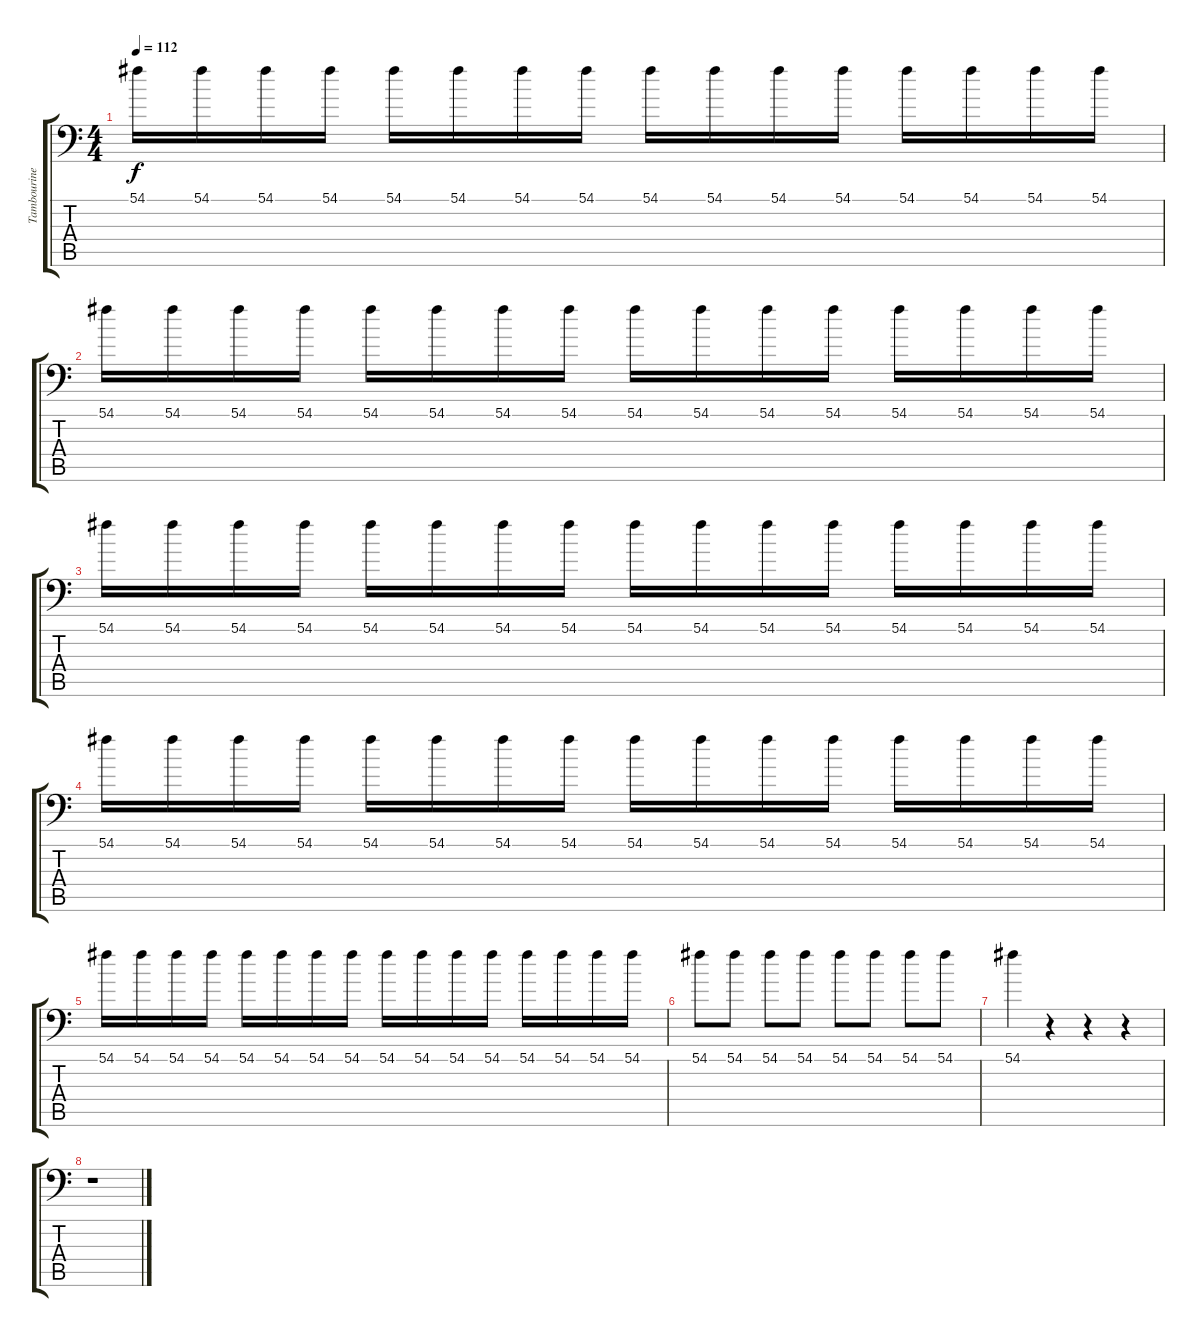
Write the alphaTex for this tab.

\track ("Tambourine" "Tambourine") {instrument acousticgrandpiano}
\staff {score tabs}
\tuning (C-1 C-1 C-1 C-1 C-1 C-1) {hide}
\ts (4 4)
\tempo 112
\clef f4
\ks c
54.1.16{dy f} 54.1.16 54.1.16 54.1.16 54.1.16 54.1.16 54.1.16 54.1.16 54.1.16 54.1.16 54.1.16 54.1.16 54.1.16 54.1.16 54.1.16 54.1.16 |
54.1.16 54.1.16 54.1.16 54.1.16 54.1.16 54.1.16 54.1.16 54.1.16 54.1.16 54.1.16 54.1.16 54.1.16 54.1.16 54.1.16 54.1.16 54.1.16 |
54.1.16 54.1.16 54.1.16 54.1.16 54.1.16 54.1.16 54.1.16 54.1.16 54.1.16 54.1.16 54.1.16 54.1.16 54.1.16 54.1.16 54.1.16 54.1.16 |
54.1.16 54.1.16 54.1.16 54.1.16 54.1.16 54.1.16 54.1.16 54.1.16 54.1.16 54.1.16 54.1.16 54.1.16 54.1.16 54.1.16 54.1.16 54.1.16 |
54.1.16 54.1.16 54.1.16 54.1.16 54.1.16 54.1.16 54.1.16 54.1.16 54.1.16 54.1.16 54.1.16 54.1.16 54.1.16 54.1.16 54.1.16 54.1.16 |
54.1.8 54.1.8 54.1.8 54.1.8 54.1.8 54.1.8 54.1.8 54.1.8 |
54.1.4 r.4 r.4 r.4 |
r.1
